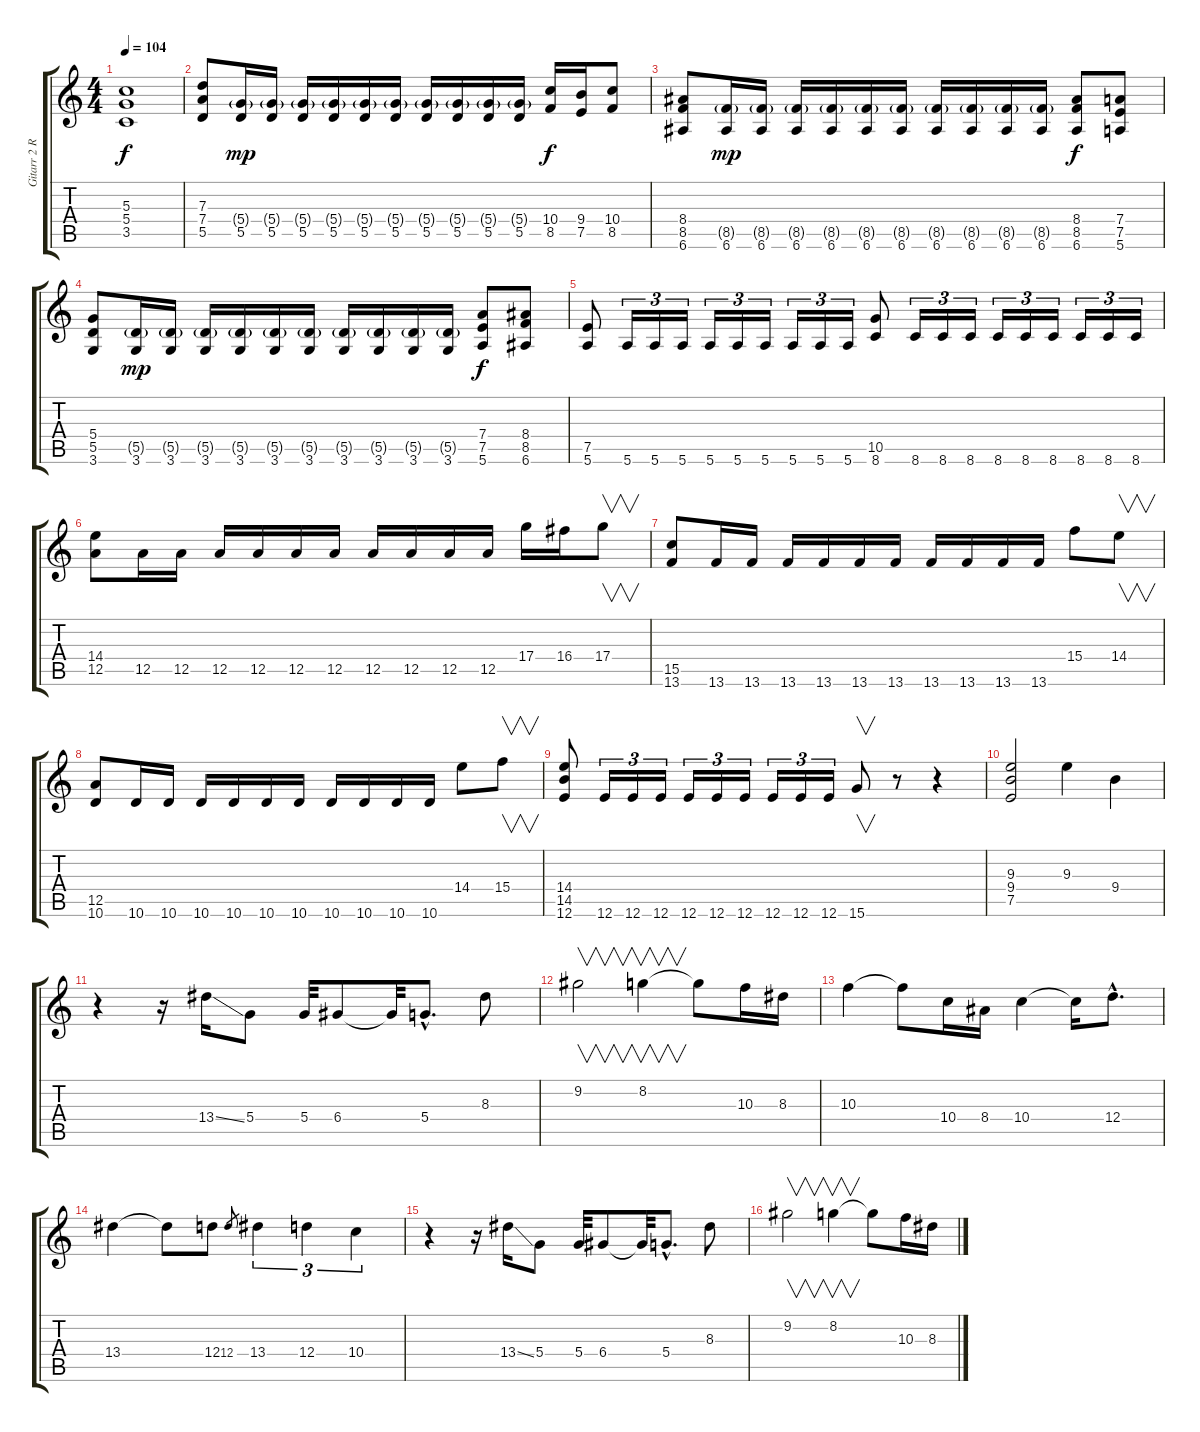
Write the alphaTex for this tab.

\track ("Gitarr 2 Rytm/Solo" "Gitarr 2 R") {instrument distortionguitar}
\staff {score tabs}
\tuning (E4 B3 G3 D3 A2 E2) {hide}
\ts (4 4)
\tempo 104
\clef g2
\ks c
(5.3 5.4 3.5).1{dy f instrument distortionguitar} |
(7.3 7.4 5.5).8 (5.4{g} 5.5).16{dy mp} (5.4{g} 5.5).16 (5.4{g} 5.5).16 (5.4{g} 5.5).16 (5.4{g} 5.5).16 (5.4{g} 5.5).16 (5.4{g} 5.5).16 (5.4{g} 5.5).16 (5.4{g} 5.5).16 (5.4{g} 5.5).16 (10.4 8.5).16{dy f} (9.4 7.5).16 (10.4 8.5).8 |
(8.4 8.5 6.6).8 (8.5{g} 6.6).16{dy mp} (8.5{g} 6.6).16 (8.5{g} 6.6).16 (8.5{g} 6.6).16 (8.5{g} 6.6).16 (8.5{g} 6.6).16 (8.5{g} 6.6).16 (8.5{g} 6.6).16 (8.5{g} 6.6).16 (8.5{g} 6.6).16 (8.4 8.5 6.6).8{dy f} (7.4 7.5 5.6).8 |
(5.4 5.5 3.6).8 (5.5{g} 3.6).16{dy mp} (5.5{g} 3.6).16 (5.5{g} 3.6).16 (5.5{g} 3.6).16 (5.5{g} 3.6).16 (5.5{g} 3.6).16 (5.5{g} 3.6).16 (5.5{g} 3.6).16 (5.5{g} 3.6).16 (5.5{g} 3.6).16 (7.4 7.5 5.6).8{dy f} (8.4 8.5 6.6).8 |
(7.5 5.6).8 5.6.16{tu (3 2)} 5.6.16{tu (3 2)} 5.6.16{tu (3 2)} 5.6.16{tu (3 2)} 5.6.16{tu (3 2)} 5.6.16{tu (3 2)} 5.6.16{tu (3 2)} 5.6.16{tu (3 2)} 5.6.16{tu (3 2)} (10.5 8.6).8 8.6.16{tu (3 2)} 8.6.16{tu (3 2)} 8.6.16{tu (3 2)} 8.6.16{tu (3 2)} 8.6.16{tu (3 2)} 8.6.16{tu (3 2)} 8.6.16{tu (3 2)} 8.6.16{tu (3 2)} 8.6.16{tu (3 2)} |
(14.4 12.5).8 12.5.16 12.5.16 12.5.16 12.5.16 12.5.16 12.5.16 12.5.16 12.5.16 12.5.16 12.5.16 17.4.16 16.4.16 17.4.8{v} |
(15.5 13.6).8 13.6.16 13.6.16 13.6.16 13.6.16 13.6.16 13.6.16 13.6.16 13.6.16 13.6.16 13.6.16 15.4.8 14.4.8{v} |
(12.5 10.6).8 10.6.16 10.6.16 10.6.16 10.6.16 10.6.16 10.6.16 10.6.16 10.6.16 10.6.16 10.6.16 14.4.8 15.4.8{v} |
(14.4 14.5 12.6).8 12.6.16{tu (3 2)} 12.6.16{tu (3 2)} 12.6.16{tu (3 2)} 12.6.16{tu (3 2)} 12.6.16{tu (3 2)} 12.6.16{tu (3 2)} 12.6.16{tu (3 2)} 12.6.16{tu (3 2)} 12.6.16{tu (3 2)} 15.6.8{v} r.8 r.4 |
(9.3 9.4 7.5).2 9.3.4 9.4.4 |
r.4 r.16 13.4{ss}.16 5.4.8 5.4.32 6.4.8 6.4{t}.32 5.4{hac}.8{d} 8.3.8 |
9.2.2{v} 8.2.4{v} 8.2{t}.8 10.3.16 8.3.16 |
10.3.4 10.3{t}.8 10.4.16 8.4.16 10.4.4 10.4{t}.16 12.4{hac}.8{d} |
13.4.4 13.4{t}.8 12.4.8 12.4.8{gr} 13.4.4{tu (3 2)} 12.4.4{tu (3 2)} 10.4.4{tu (3 2)} |
r.4 r.16 13.4{ss}.16 5.4.8 5.4.32 6.4.8 6.4{t}.32 5.4{hac}.8{d} 8.3.8 |
9.2.2{v} 8.2.4{v} 8.2{t}.8 10.3.16 8.3.16
